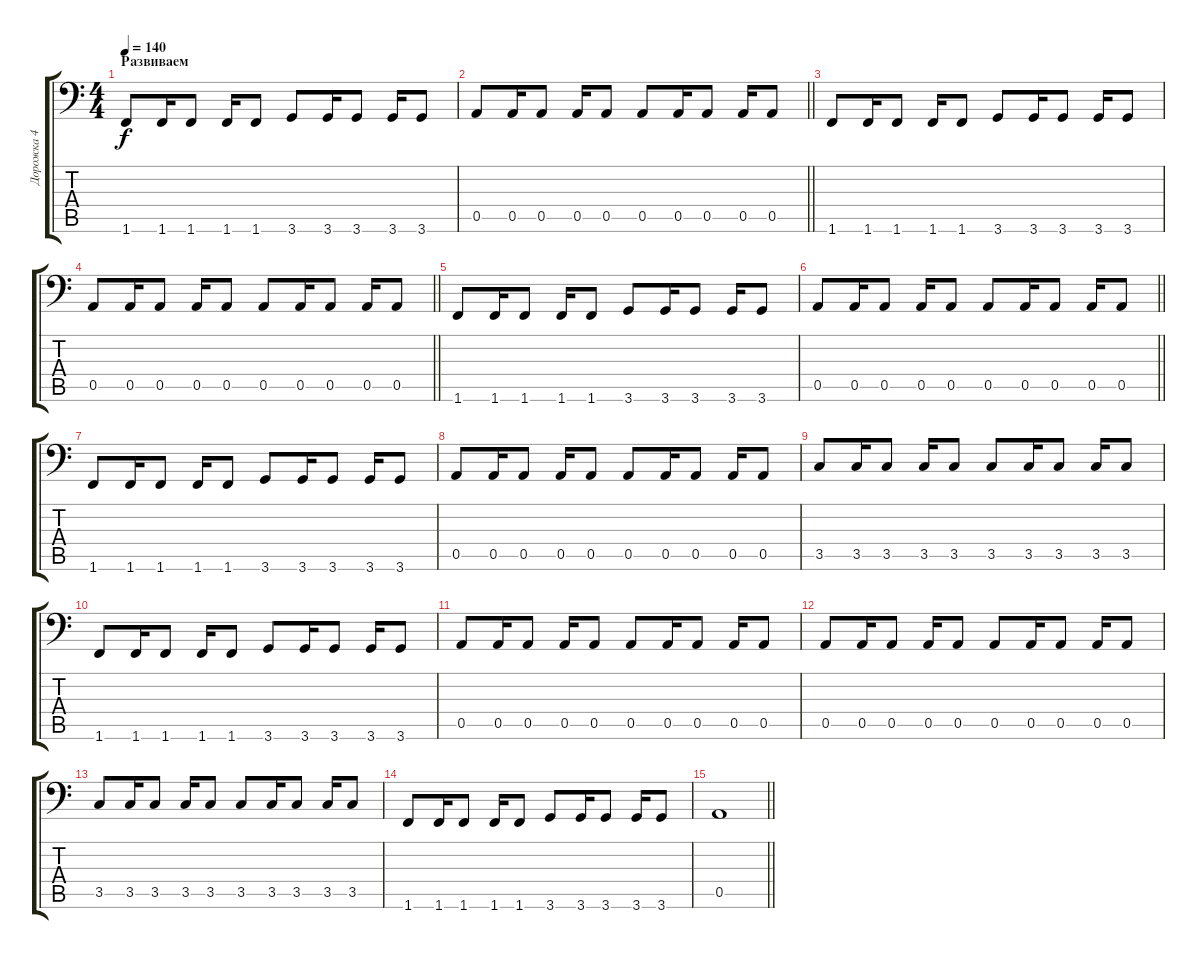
\track ("Дорожка 4" "Дорожка 4") {instrument electricbassfinger}
\staff {score tabs}
\tuning (E3 B2 G2 D2 A1 E1) {hide}
\ts (4 4)
\section ("" "Развиваем")
\tempo 140
\clef f4
\ks c
1.6.8{dy f} 1.6.16 1.6.8 1.6.16 1.6.8 3.6.8 3.6.16 3.6.8 3.6.16 3.6.8 |
\barLineRight lightlight
0.5.8 0.5.16 0.5.8 0.5.16 0.5.8 0.5.8 0.5.16 0.5.8 0.5.16 0.5.8 |
1.6.8 1.6.16 1.6.8 1.6.16 1.6.8 3.6.8 3.6.16 3.6.8 3.6.16 3.6.8 |
\barLineRight lightlight
0.5.8 0.5.16 0.5.8 0.5.16 0.5.8 0.5.8 0.5.16 0.5.8 0.5.16 0.5.8 |
1.6.8 1.6.16 1.6.8 1.6.16 1.6.8 3.6.8 3.6.16 3.6.8 3.6.16 3.6.8 |
\barLineRight lightlight
0.5.8 0.5.16 0.5.8 0.5.16 0.5.8 0.5.8 0.5.16 0.5.8 0.5.16 0.5.8 |
1.6.8 1.6.16 1.6.8 1.6.16 1.6.8 3.6.8 3.6.16 3.6.8 3.6.16 3.6.8 |
0.5.8 0.5.16 0.5.8 0.5.16 0.5.8 0.5.8 0.5.16 0.5.8 0.5.16 0.5.8 |
3.5.8 3.5.16 3.5.8 3.5.16 3.5.8 3.5.8 3.5.16 3.5.8 3.5.16 3.5.8 |
1.6.8 1.6.16 1.6.8 1.6.16 1.6.8 3.6.8 3.6.16 3.6.8 3.6.16 3.6.8 |
0.5.8 0.5.16 0.5.8 0.5.16 0.5.8 0.5.8 0.5.16 0.5.8 0.5.16 0.5.8 |
0.5.8 0.5.16 0.5.8 0.5.16 0.5.8 0.5.8 0.5.16 0.5.8 0.5.16 0.5.8 |
3.5.8 3.5.16 3.5.8 3.5.16 3.5.8 3.5.8 3.5.16 3.5.8 3.5.16 3.5.8 |
1.6.8 1.6.16 1.6.8 1.6.16 1.6.8 3.6.8 3.6.16 3.6.8 3.6.16 3.6.8 |
\barLineRight lightlight
0.5.1
